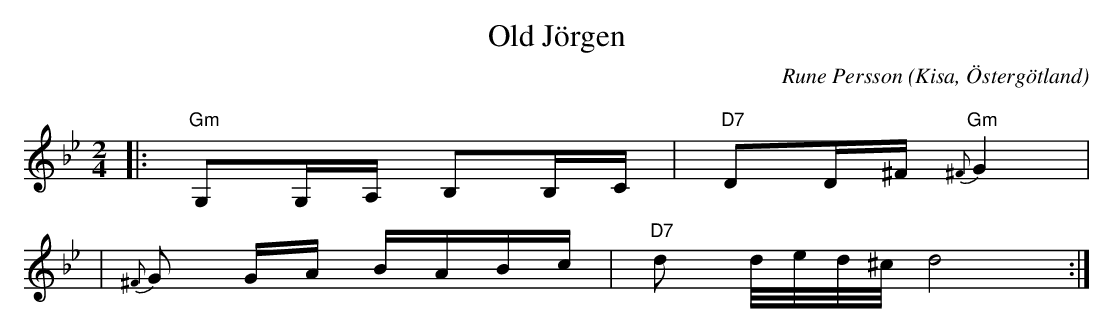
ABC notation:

X:1
T:Old Jörgen
C:Rune Persson
O:Kisa, Östergötland
Q:60
M:2/4
L:1/8
K:Gm
|:"Gm"G,G,/A,/ B,B,/C/|"D7"DD/^F/"Gm" {^F}G2|
|{^F}G G/A/ B/A/B/c/|"D7"d d/4e/4d/4^c/4 d4:|
